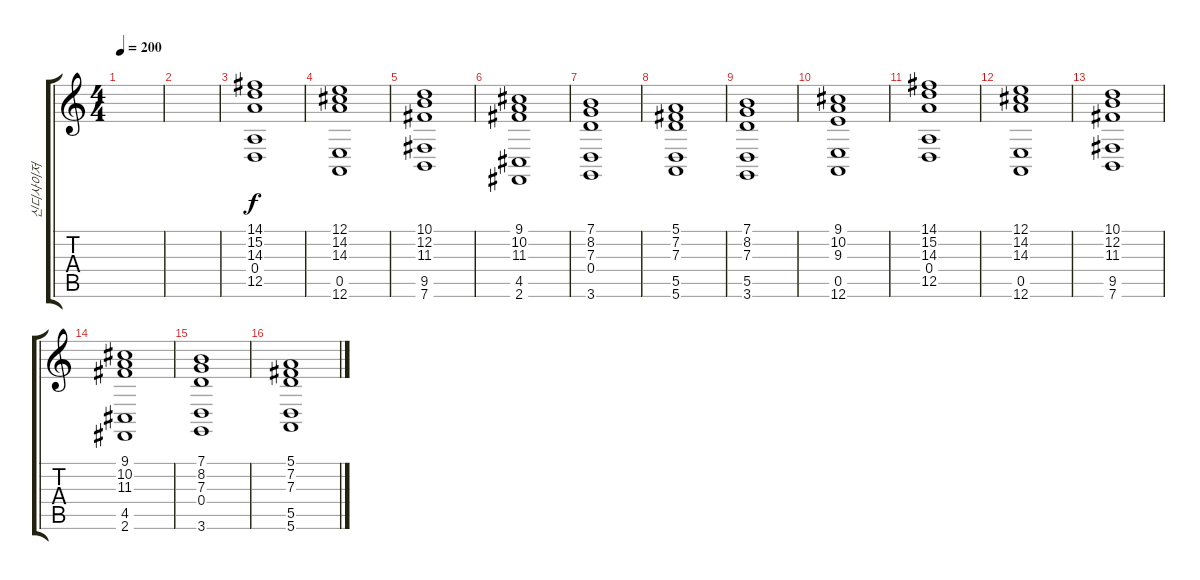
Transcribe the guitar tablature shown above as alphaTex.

\track ("신디사이저" "신디사이저") {instrument stringensemble1}
\staff {score tabs}
\tuning (E4 B3 G3 D3 A2 E2) {hide}
\ts (4 4)
\tempo 200
\clef g2
\ks c
|
|
(14.1 15.2 14.3 0.4 12.5).1{volume 13} |
(12.1 14.2 14.3 0.5 12.6).1 |
(10.1 12.2 11.3 9.5 7.6).1 |
(9.1 10.2 11.3 4.5 2.6).1 |
(7.1 8.2 7.3 0.4 3.6).1 |
(5.1 7.2 7.3 5.5 5.6).1 |
(7.1 8.2 7.3 5.5 3.6).1 |
(9.1 10.2 9.3 0.5 12.6).1 |
(14.1 15.2 14.3 0.4 12.5).1 |
(12.1 14.2 14.3 0.5 12.6).1 |
(10.1 12.2 11.3 9.5 7.6).1 |
(9.1 10.2 11.3 4.5 2.6).1 |
(7.1 8.2 7.3 0.4 3.6).1 |
(5.1 7.2 7.3 5.5 5.6).1
